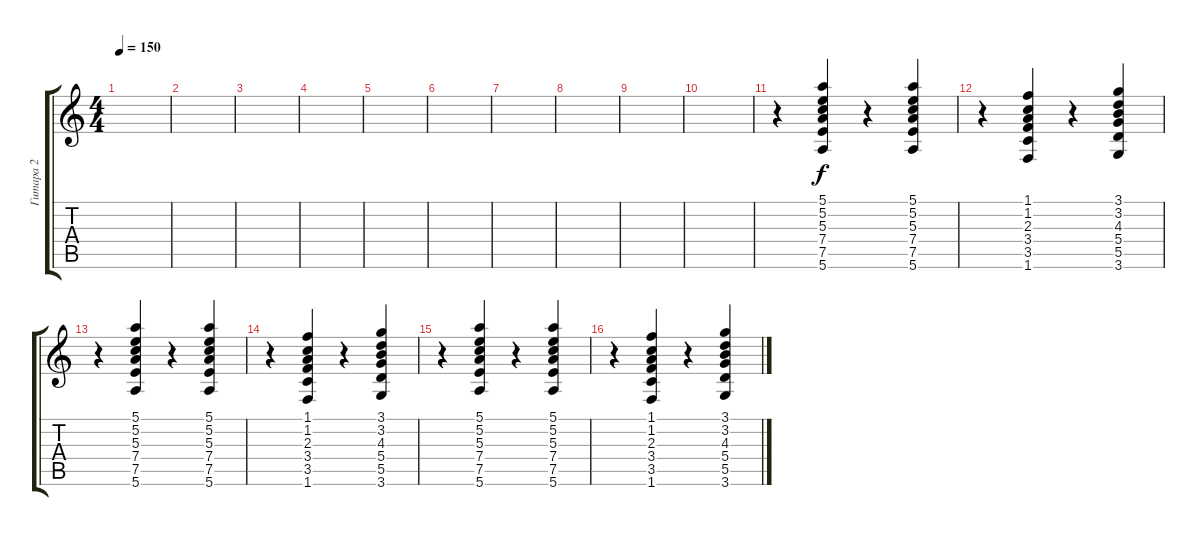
\track ("Гитара 2" "Гитара 2") {instrument acousticguitarnylon}
\staff {score tabs}
\tuning (E4 B3 G3 D3 A2 E2) {hide}
\ts (4 4)
\tempo 150
\clef g2
\ks c
|
|
|
|
|
|
|
|
|
|
r.4 (5.1 5.2 5.3 7.4 7.5 5.6).4 r.4 (5.1 5.2 5.3 7.4 7.5 5.6).4 |
r.4 (1.1 1.2 2.3 3.4 3.5 1.6).4 r.4 (3.1 3.2 4.3 5.4 5.5 3.6).4 |
r.4 (5.1 5.2 5.3 7.4 7.5 5.6).4 r.4 (5.1 5.2 5.3 7.4 7.5 5.6).4 |
r.4 (1.1 1.2 2.3 3.4 3.5 1.6).4 r.4 (3.1 3.2 4.3 5.4 5.5 3.6).4 |
r.4 (5.1 5.2 5.3 7.4 7.5 5.6).4 r.4 (5.1 5.2 5.3 7.4 7.5 5.6).4 |
r.4 (1.1 1.2 2.3 3.4 3.5 1.6).4 r.4 (3.1 3.2 4.3 5.4 5.5 3.6).4
